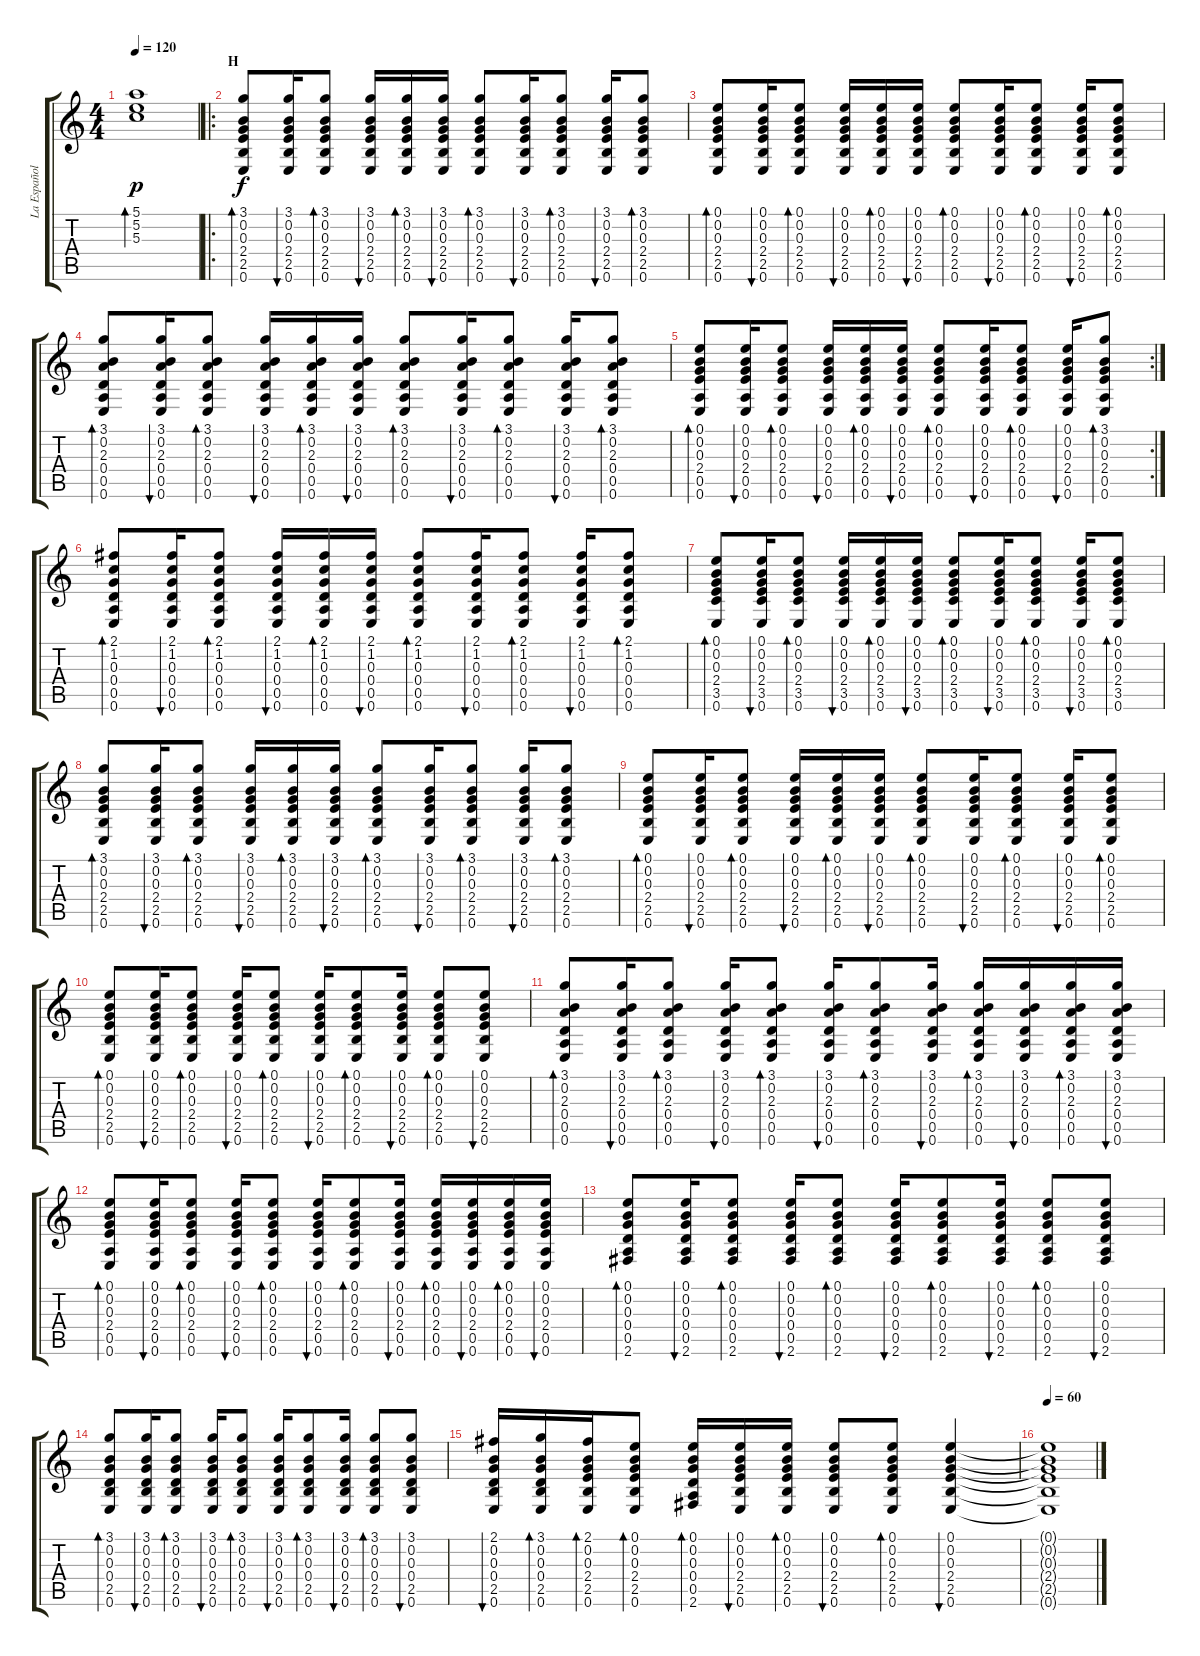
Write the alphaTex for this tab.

\track ("La Española" "La Español") {instrument acousticguitarnylon}
\staff {score tabs}
\tuning (E4 B3 G3 D3 A2 E2) {hide}
\ts (4 4)
\tempo 120
\clef g2
\ks c
(5.1 5.2 5.3).1{bd 60 dy p} |
\ro
\section ("" "H")
(3.1 0.2 0.3 2.4 2.5 0.6).8{bd 60 dy f} (3.1 0.2 0.3 2.4 2.5 0.6).16{bu 60} (3.1 0.2 0.3 2.4 2.5 0.6).8{bd 60} (3.1 0.2 0.3 2.4 2.5 0.6).16{bu 60} (3.1 0.2 0.3 2.4 2.5 0.6).16{bd 60} (3.1 0.2 0.3 2.4 2.5 0.6).16{bu 60} (3.1 0.2 0.3 2.4 2.5 0.6).8{bd 60} (3.1 0.2 0.3 2.4 2.5 0.6).16{bu 60} (3.1 0.2 0.3 2.4 2.5 0.6).8{bd 60} (3.1 0.2 0.3 2.4 2.5 0.6).16{bu 60} (3.1 0.2 0.3 2.4 2.5 0.6).8{bd 60} |
(0.1 0.2 0.3 2.4 2.5 0.6).8{bd 60} (0.1 0.2 0.3 2.4 2.5 0.6).16{bu 60} (0.1 0.2 0.3 2.4 2.5 0.6).8{bd 60} (0.1 0.2 0.3 2.4 2.5 0.6).16{bu 60} (0.1 0.2 0.3 2.4 2.5 0.6).16{bd 60} (0.1 0.2 0.3 2.4 2.5 0.6).16{bu 60} (0.1 0.2 0.3 2.4 2.5 0.6).8{bd 60} (0.1 0.2 0.3 2.4 2.5 0.6).16{bu 60} (0.1 0.2 0.3 2.4 2.5 0.6).8{bd 60} (0.1 0.2 0.3 2.4 2.5 0.6).16{bu 60} (0.1 0.2 0.3 2.4 2.5 0.6).8{bd 60} |
(3.1 0.2 2.3 0.4 0.5 0.6).8{bd 60} (3.1 0.2 2.3 0.4 0.5 0.6).16{bu 60} (3.1 0.2 2.3 0.4 0.5 0.6).8{bd 60} (3.1 0.2 2.3 0.4 0.5 0.6).16{bu 60} (3.1 0.2 2.3 0.4 0.5 0.6).16{bd 60} (3.1 0.2 2.3 0.4 0.5 0.6).16{bu 60} (3.1 0.2 2.3 0.4 0.5 0.6).8{bd 60} (3.1 0.2 2.3 0.4 0.5 0.6).16{bu 60} (3.1 0.2 2.3 0.4 0.5 0.6).8{bd 60} (3.1 0.2 2.3 0.4 0.5 0.6).16{bu 60} (3.1 0.2 2.3 0.4 0.5 0.6).8{bd 60} |
\rc 2
(0.1 0.2 0.3 2.4 0.5 0.6).8{bd 60} (0.1 0.2 0.3 2.4 0.5 0.6).16{bu 60} (0.1 0.2 0.3 2.4 0.5 0.6).8{bd 60} (0.1 0.2 0.3 2.4 0.5 0.6).16{bu 60} (0.1 0.2 0.3 2.4 0.5 0.6).16{bd 60} (0.1 0.2 0.3 2.4 0.5 0.6).16{bu 60} (0.1 0.2 0.3 2.4 0.5 0.6).8{bd 60} (0.1 0.2 0.3 2.4 0.5 0.6).16{bu 60} (0.1 0.2 0.3 2.4 0.5 0.6).8{bd 60} (0.1 0.2 0.3 2.4 0.5 0.6).16{bu 60} (3.1 0.2 0.3 2.4 0.5 0.6).8{bd 60} |
(2.1 1.2 0.3 0.4 0.5 0.6).8{bd 60} (2.1 1.2 0.3 0.4 0.5 0.6).16{bu 60} (2.1 1.2 0.3 0.4 0.5 0.6).8{bd 60} (2.1 1.2 0.3 0.4 0.5 0.6).16{bu 60} (2.1 1.2 0.3 0.4 0.5 0.6).16{bd 60} (2.1 1.2 0.3 0.4 0.5 0.6).16{bu 60} (2.1 1.2 0.3 0.4 0.5 0.6).8{bd 60} (2.1 1.2 0.3 0.4 0.5 0.6).16{bu 60} (2.1 1.2 0.3 0.4 0.5 0.6).8{bd 60} (2.1 1.2 0.3 0.4 0.5 0.6).16{bu 60} (2.1 1.2 0.3 0.4 0.5 0.6).8{bd 60} |
(0.1 0.2 0.3 2.4 3.5 0.6).8{bd 60} (0.1 0.2 0.3 2.4 3.5 0.6).16{bu 60} (0.1 0.2 0.3 2.4 3.5 0.6).8{bd 60} (0.1 0.2 0.3 2.4 3.5 0.6).16{bu 60} (0.1 0.2 0.3 2.4 3.5 0.6).16{bd 60} (0.1 0.2 0.3 2.4 3.5 0.6).16{bu 60} (0.1 0.2 0.3 2.4 3.5 0.6).8{bd 60} (0.1 0.2 0.3 2.4 3.5 0.6).16{bu 60} (0.1 0.2 0.3 2.4 3.5 0.6).8{bd 60} (0.1 0.2 0.3 2.4 3.5 0.6).16{bu 60} (0.1 0.2 0.3 2.4 3.5 0.6).8{bd 60} |
(3.1 0.2 0.3 2.4 2.5 0.6).8{bd 60} (3.1 0.2 0.3 2.4 2.5 0.6).16{bu 60} (3.1 0.2 0.3 2.4 2.5 0.6).8{bd 60} (3.1 0.2 0.3 2.4 2.5 0.6).16{bu 60} (3.1 0.2 0.3 2.4 2.5 0.6).16{bd 60} (3.1 0.2 0.3 2.4 2.5 0.6).16{bu 60} (3.1 0.2 0.3 2.4 2.5 0.6).8{bd 60} (3.1 0.2 0.3 2.4 2.5 0.6).16{bu 60} (3.1 0.2 0.3 2.4 2.5 0.6).8{bd 60} (3.1 0.2 0.3 2.4 2.5 0.6).16{bu 60} (3.1 0.2 0.3 2.4 2.5 0.6).8{bd 60} |
(0.1 0.2 0.3 2.4 2.5 0.6).8{bd 60} (0.1 0.2 0.3 2.4 2.5 0.6).16{bu 60} (0.1 0.2 0.3 2.4 2.5 0.6).8{bd 60} (0.1 0.2 0.3 2.4 2.5 0.6).16{bu 60} (0.1 0.2 0.3 2.4 2.5 0.6).16{bd 60} (0.1 0.2 0.3 2.4 2.5 0.6).16{bu 60} (0.1 0.2 0.3 2.4 2.5 0.6).8{bd 60} (0.1 0.2 0.3 2.4 2.5 0.6).16{bu 60} (0.1 0.2 0.3 2.4 2.5 0.6).8{bd 60} (0.1 0.2 0.3 2.4 2.5 0.6).16{bu 60} (0.1 0.2 0.3 2.4 2.5 0.6).8{bd 60} |
(0.1 0.2 0.3 2.4 2.5 0.6).8{bd 60} (0.1 0.2 0.3 2.4 2.5 0.6).16{bu 60} (0.1 0.2 0.3 2.4 2.5 0.6).8{bd 60} (0.1 0.2 0.3 2.4 2.5 0.6).16{bu 60} (0.1 0.2 0.3 2.4 2.5 0.6).8{bd 60} (0.1 0.2 0.3 2.4 2.5 0.6).16{bu 60} (0.1 0.2 0.3 2.4 2.5 0.6).8{bd 60} (0.1 0.2 0.3 2.4 2.5 0.6).16{bu 60} (0.1 0.2 0.3 2.4 2.5 0.6).8{bd 60} (0.1 0.2 0.3 2.4 2.5 0.6).8{bu 60} |
(3.1 0.2 2.3 0.4 0.5 0.6).8{bd 60} (3.1 0.2 2.3 0.4 0.5 0.6).16{bu 60} (3.1 0.2 2.3 0.4 0.5 0.6).8{bd 60} (3.1 0.2 2.3 0.4 0.5 0.6).16{bu 60} (3.1 0.2 2.3 0.4 0.5 0.6).8{bd 60} (3.1 0.2 2.3 0.4 0.5 0.6).16{bu 60} (3.1 0.2 2.3 0.4 0.5 0.6).8{bd 60} (3.1 0.2 2.3 0.4 0.5 0.6).16{bu 60} (3.1 0.2 2.3 0.4 0.5 0.6).16{bd 60} (3.1 0.2 2.3 0.4 0.5 0.6).16{bu 60} (3.1 0.2 2.3 0.4 0.5 0.6).16{bd 60} (3.1 0.2 2.3 0.4 0.5 0.6).16{bu 60} |
(0.1 0.2 0.3 2.4 0.5 0.6).8{bd 60} (0.1 0.2 0.3 2.4 0.5 0.6).16{bu 60} (0.1 0.2 0.3 2.4 0.5 0.6).8{bd 60} (0.1 0.2 0.3 2.4 0.5 0.6).16{bu 60} (0.1 0.2 0.3 2.4 0.5 0.6).8{bd 60} (0.1 0.2 0.3 2.4 0.5 0.6).16{bu 60} (0.1 0.2 0.3 2.4 0.5 0.6).8{bd 60} (0.1 0.2 0.3 2.4 0.5 0.6).16{bu 60} (0.1 0.2 0.3 2.4 0.5 0.6).16{bd 60} (0.1 0.2 0.3 2.4 0.5 0.6).16{bu 60} (0.1 0.2 0.3 2.4 0.5 0.6).16{bd 60} (0.1 0.2 0.3 2.4 0.5 0.6).16{bu 60} |
(0.1 0.2 0.3 0.4 0.5 2.6).8{bd 60} (0.1 0.2 0.3 0.4 0.5 2.6).16{bu 60} (0.1 0.2 0.3 0.4 0.5 2.6).8{bd 60} (0.1 0.2 0.3 0.4 0.5 2.6).16{bu 60} (0.1 0.2 0.3 0.4 0.5 2.6).8{bd 60} (0.1 0.2 0.3 0.4 0.5 2.6).16{bu 60} (0.1 0.2 0.3 0.4 0.5 2.6).8{bd 60} (0.1 0.2 0.3 0.4 0.5 2.6).16{bu 60} (0.1 0.2 0.3 0.4 0.5 2.6).8{bd 60} (0.1 0.2 0.3 0.4 0.5 2.6).8{bu 60} |
(3.1 0.2 0.3 0.4 2.5 0.6).8{bd 60} (3.1 0.2 0.3 0.4 2.5 0.6).16{bu 60} (3.1 0.2 0.3 0.4 2.5 0.6).8{bd 60} (3.1 0.2 0.3 0.4 2.5 0.6).16{bu 60} (3.1 0.2 0.3 0.4 2.5 0.6).8{bd 60} (3.1 0.2 0.3 0.4 2.5 0.6).16{bu 60} (3.1 0.2 0.3 0.4 2.5 0.6).8{bd 60} (3.1 0.2 0.3 0.4 2.5 0.6).16{bu 60} (3.1 0.2 0.3 0.4 2.5 0.6).8{bd 60} (3.1 0.2 0.3 0.4 2.5 0.6).8{bu 60} |
(2.1 0.2 0.3 0.4 2.5 0.6).16{bu 60} (3.1 0.2 0.3 0.4 2.5 0.6).16{bd 60} (2.1 0.2 0.3 2.4 2.5 0.6).16{bd 60} (0.1 0.2 0.3 2.4 2.5 0.6).8{bd 60} (0.1 0.2 0.3 0.4 0.5 2.6).16{bd 60} (0.1 0.2 0.3 2.4 2.5 0.6).16{bu 60} (0.1 0.2 0.3 2.4 2.5 0.6).16{bd 60} (0.1 0.2 0.3 2.4 2.5 0.6).8{bu 60} (0.1 0.2 0.3 2.4 2.5 0.6).8{bd 60} (0.1 0.2 0.3 2.4 2.5 0.6).4{bu 60} |
\tempo 60
(0.1{t} 0.2{t} 0.3{t} 2.4{t} 2.5{t} 0.6{t}).1
